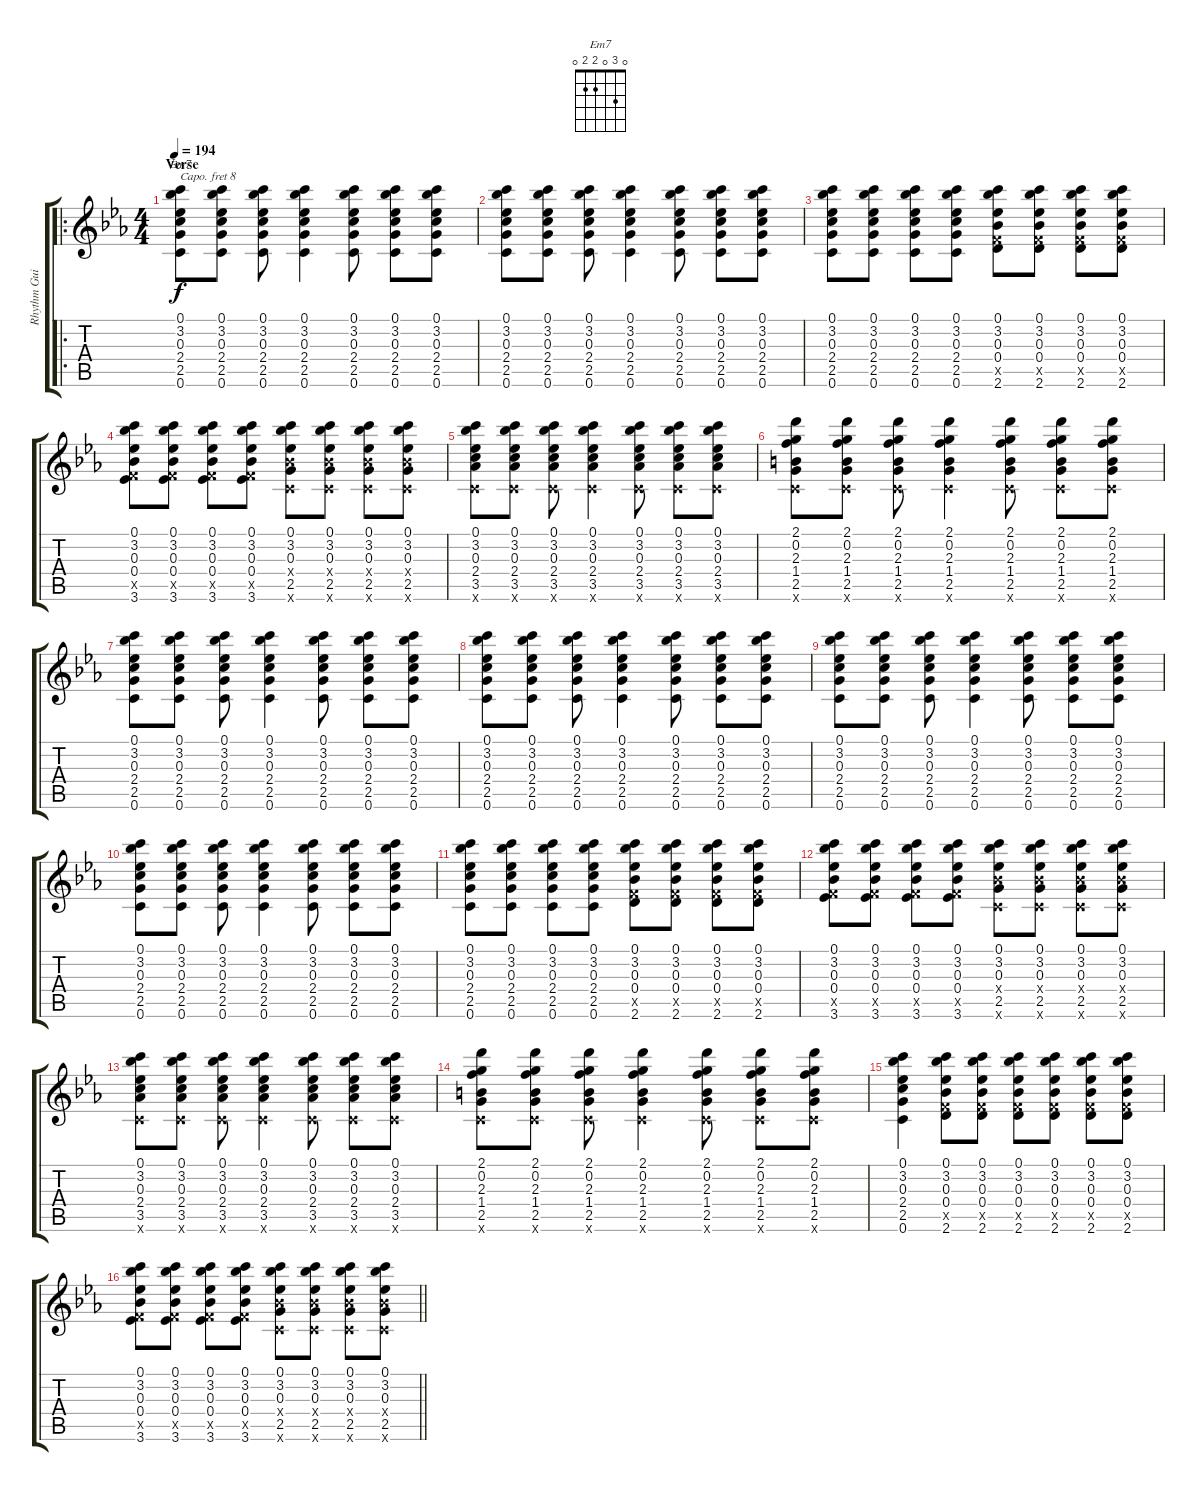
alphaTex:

\track ("Rhythm Guitar" "Rhythm Gui") {instrument acousticguitarsteel}
\staff {score tabs}
\capo 8
\tuning (E4 B3 G3 D3 A2 E2) {hide}
\chord ("Em7" 0 3 0 2 2 0)
\ro
\ts (4 4)
\section ("" "Verse")
\tempo 194
\clef g2
\ks eb
(0.1 3.2 0.3 2.4 2.5 0.6).8{ch "Em7" dy f} (0.1 3.2 0.3 2.4 2.5 0.6).8 (0.1 3.2 0.3 2.4 2.5 0.6).8 (0.1 3.2 0.3 2.4 2.5 0.6).4 (0.1 3.2 0.3 2.4 2.5 0.6).8 (0.1 3.2 0.3 2.4 2.5 0.6).8 (0.1 3.2 0.3 2.4 2.5 0.6).8 |
(0.1 3.2 0.3 2.4 2.5 0.6).8 (0.1 3.2 0.3 2.4 2.5 0.6).8 (0.1 3.2 0.3 2.4 2.5 0.6).8 (0.1 3.2 0.3 2.4 2.5 0.6).4 (0.1 3.2 0.3 2.4 2.5 0.6).8 (0.1 3.2 0.3 2.4 2.5 0.6).8 (0.1 3.2 0.3 2.4 2.5 0.6).8 |
(0.1 3.2 0.3 2.4 2.5 0.6).8 (0.1 3.2 0.3 2.4 2.5 0.6).8 (0.1 3.2 0.3 2.4 2.5 0.6).8 (0.1 3.2 0.3 2.4 2.5 0.6).8 (0.1 3.2 0.3 0.4 0.5{x} 2.6).8 (0.1 3.2 0.3 0.4 0.5{x} 2.6).8 (0.1 3.2 0.3 0.4 0.5{x} 2.6).8 (0.1 3.2 0.3 0.4 0.5{x} 2.6).8 |
(0.1 3.2 0.3 0.4 0.5{x} 3.6).8 (0.1 3.2 0.3 0.4 0.5{x} 3.6).8 (0.1 3.2 0.3 0.4 0.5{x} 3.6).8 (0.1 3.2 0.3 0.4 0.5{x} 3.6).8 (0.1 3.2 0.3 0.4{x} 2.5 0.6{x}).8 (0.1 3.2 0.3 0.4{x} 2.5 0.6{x}).8 (0.1 3.2 0.3 0.4{x} 2.5 0.6{x}).8 (0.1 3.2 0.3 0.4{x} 2.5 0.6{x}).8 |
(0.1 3.2 0.3 2.4 3.5 0.6{x}).8 (0.1 3.2 0.3 2.4 3.5 0.6{x}).8 (0.1 3.2 0.3 2.4 3.5 0.6{x}).8 (0.1 3.2 0.3 2.4 3.5 0.6{x}).4 (0.1 3.2 0.3 2.4 3.5 0.6{x}).8 (0.1 3.2 0.3 2.4 3.5 0.6{x}).8 (0.1 3.2 0.3 2.4 3.5 0.6{x}).8 |
(2.1 0.2 2.3 1.4 2.5 0.6{x}).8 (2.1 0.2 2.3 1.4 2.5 0.6{x}).8 (2.1 0.2 2.3 1.4 2.5 0.6{x}).8 (2.1 0.2 2.3 1.4 2.5 0.6{x}).4 (2.1 0.2 2.3 1.4 2.5 0.6{x}).8 (2.1 0.2 2.3 1.4 2.5 0.6{x}).8 (2.1 0.2 2.3 1.4 2.5 0.6{x}).8 |
(0.1 3.2 0.3 2.4 2.5 0.6).8 (0.1 3.2 0.3 2.4 2.5 0.6).8 (0.1 3.2 0.3 2.4 2.5 0.6).8 (0.1 3.2 0.3 2.4 2.5 0.6).4 (0.1 3.2 0.3 2.4 2.5 0.6).8 (0.1 3.2 0.3 2.4 2.5 0.6).8 (0.1 3.2 0.3 2.4 2.5 0.6).8 |
(0.1 3.2 0.3 2.4 2.5 0.6).8 (0.1 3.2 0.3 2.4 2.5 0.6).8 (0.1 3.2 0.3 2.4 2.5 0.6).8 (0.1 3.2 0.3 2.4 2.5 0.6).4 (0.1 3.2 0.3 2.4 2.5 0.6).8 (0.1 3.2 0.3 2.4 2.5 0.6).8 (0.1 3.2 0.3 2.4 2.5 0.6).8 |
(0.1 3.2 0.3 2.4 2.5 0.6).8 (0.1 3.2 0.3 2.4 2.5 0.6).8 (0.1 3.2 0.3 2.4 2.5 0.6).8 (0.1 3.2 0.3 2.4 2.5 0.6).4 (0.1 3.2 0.3 2.4 2.5 0.6).8 (0.1 3.2 0.3 2.4 2.5 0.6).8 (0.1 3.2 0.3 2.4 2.5 0.6).8 |
(0.1 3.2 0.3 2.4 2.5 0.6).8 (0.1 3.2 0.3 2.4 2.5 0.6).8 (0.1 3.2 0.3 2.4 2.5 0.6).8 (0.1 3.2 0.3 2.4 2.5 0.6).4 (0.1 3.2 0.3 2.4 2.5 0.6).8 (0.1 3.2 0.3 2.4 2.5 0.6).8 (0.1 3.2 0.3 2.4 2.5 0.6).8 |
(0.1 3.2 0.3 2.4 2.5 0.6).8 (0.1 3.2 0.3 2.4 2.5 0.6).8 (0.1 3.2 0.3 2.4 2.5 0.6).8 (0.1 3.2 0.3 2.4 2.5 0.6).8 (0.1 3.2 0.3 0.4 0.5{x} 2.6).8 (0.1 3.2 0.3 0.4 0.5{x} 2.6).8 (0.1 3.2 0.3 0.4 0.5{x} 2.6).8 (0.1 3.2 0.3 0.4 0.5{x} 2.6).8 |
(0.1 3.2 0.3 0.4 0.5{x} 3.6).8 (0.1 3.2 0.3 0.4 0.5{x} 3.6).8 (0.1 3.2 0.3 0.4 0.5{x} 3.6).8 (0.1 3.2 0.3 0.4 0.5{x} 3.6).8 (0.1 3.2 0.3 0.4{x} 2.5 0.6{x}).8 (0.1 3.2 0.3 0.4{x} 2.5 0.6{x}).8 (0.1 3.2 0.3 0.4{x} 2.5 0.6{x}).8 (0.1 3.2 0.3 0.4{x} 2.5 0.6{x}).8 |
(0.1 3.2 0.3 2.4 3.5 0.6{x}).8 (0.1 3.2 0.3 2.4 3.5 0.6{x}).8 (0.1 3.2 0.3 2.4 3.5 0.6{x}).8 (0.1 3.2 0.3 2.4 3.5 0.6{x}).4 (0.1 3.2 0.3 2.4 3.5 0.6{x}).8 (0.1 3.2 0.3 2.4 3.5 0.6{x}).8 (0.1 3.2 0.3 2.4 3.5 0.6{x}).8 |
(2.1 0.2 2.3 1.4 2.5 0.6{x}).8 (2.1 0.2 2.3 1.4 2.5 0.6{x}).8 (2.1 0.2 2.3 1.4 2.5 0.6{x}).8 (2.1 0.2 2.3 1.4 2.5 0.6{x}).4 (2.1 0.2 2.3 1.4 2.5 0.6{x}).8 (2.1 0.2 2.3 1.4 2.5 0.6{x}).8 (2.1 0.2 2.3 1.4 2.5 0.6{x}).8 |
(0.1 3.2 0.3 2.4 2.5 0.6).4 (0.1 3.2 0.3 0.4 0.5{x} 2.6).8 (0.1 3.2 0.3 0.4 0.5{x} 2.6).8 (0.1 3.2 0.3 0.4 0.5{x} 2.6).8 (0.1 3.2 0.3 0.4 0.5{x} 2.6).8 (0.1 3.2 0.3 0.4 0.5{x} 2.6).8 (0.1 3.2 0.3 0.4 0.5{x} 2.6).8 |
\barLineRight lightlight
(0.1 3.2 0.3 0.4 0.5{x} 3.6).8 (0.1 3.2 0.3 0.4 0.5{x} 3.6).8 (0.1 3.2 0.3 0.4 0.5{x} 3.6).8 (0.1 3.2 0.3 0.4 0.5{x} 3.6).8 (0.1 3.2 0.3 0.4{x} 2.5 0.6{x}).8 (0.1 3.2 0.3 0.4{x} 2.5 0.6{x}).8 (0.1 3.2 0.3 0.4{x} 2.5 0.6{x}).8 (0.1 3.2 0.3 0.4{x} 2.5 0.6{x}).8
